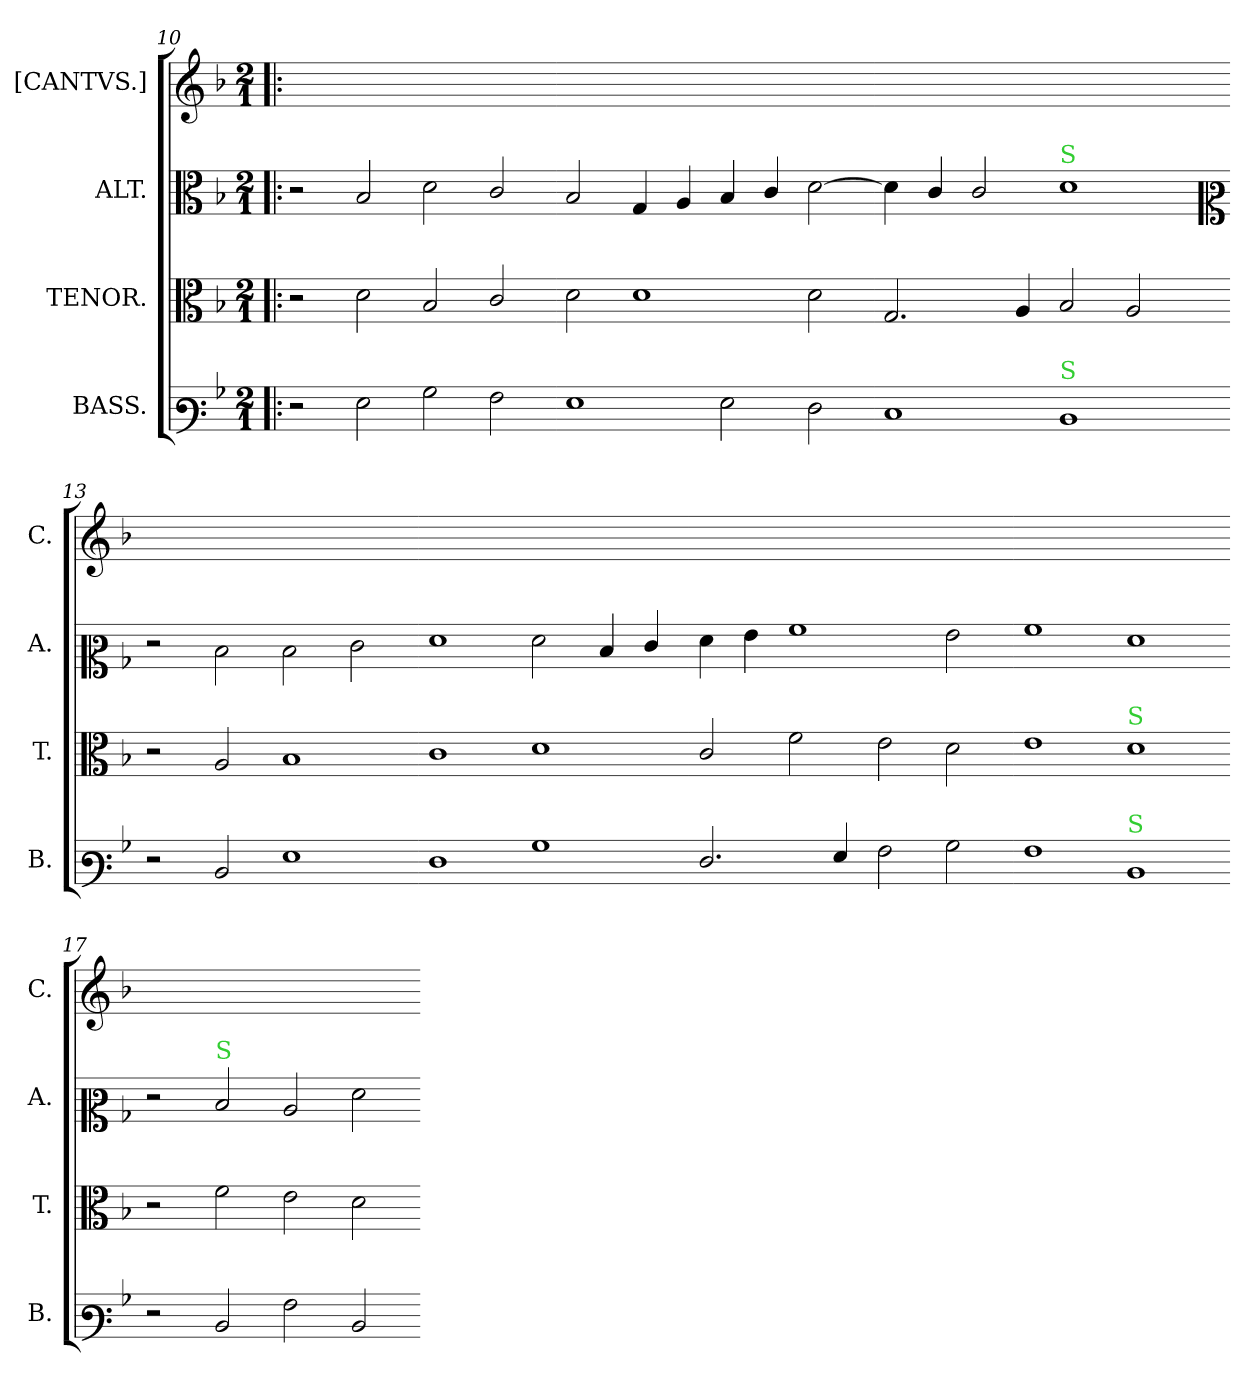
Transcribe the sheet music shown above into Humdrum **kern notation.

**kern	**kern	**kern	**kern
*part4	*part3	*part2	*part1
*staff4	*staff3	*staff2	*staff1
*I"BASS.	*I"TENOR.	*I"ALT.	*I"[CANTVS.]
*I'B.	*I'T.	*I'A.	*I'C.
*clefF3	*clefC3	*clefC3	*clefG2
*k[b-]	*k[b-]	*k[b-]	*k[b-]
*F:	*F:	*F:	*F:
*M2/1	*M2/1	*M2/1	*M2/1
=10!|:	=10!|:	=10!|:	=10!|:
2r	2r	2r	0ryy
2G\	2d\	2B-/	.
2B-\	2B-/	2d\	.
2A\	2c/	2c/	.
=11-	=11-	=11-	=11-
1G	2d\	2B-/	0ryy
.	1d	4G/	.
.	.	4A/	.
2G\	.	4B-/	.
.	.	4c/	.
2F\	2d\	[2d\	.
=12-	=12-	=12-	=12-
1E	2.G/	4d\]	0ryy
.	.	4c/	.
.	.	2c/	.
.	4A/	.	.
!	!	!LO:TX:a:color=limegreen:t=S	!
!LO:TX:a:color=limegreen:t=S	!	!	!
1D	2B-/	1d	.
.	2A/	.	.
=13-	=13-	=13-	=13-
*	*	*clefC2	*
2r	2r	2r	0ryy
2D/	2A/	2d\	.
1G	1B-	2d\	.
.	.	2e\	.
=14-	=14-	=14-	=14-
1F	1c	1f	0ryy
1B-	1d	2f\	.
.	.	4d/	.
.	.	4e/	.
=15-	=15-	=15-	=15-
2.F/	2c/	4f\	0ryy
.	.	4g\	.
.	2f\	1a	.
4G/	.	.	.
2A\	2e\	.	.
2B-\	2d\	2g\	.
=16-	=16-	=16-	=16-
1A	1e	1a	0ryy
!	!LO:TX:a:color=limegreen:t=S	!	!
!LO:TX:a:color=limegreen:t=S	!	!	!
1D	1d	1f	.
=17-	=17-	=17-	=17-
2r	2r	2r	0ryy
!	!	!LO:TX:a:color=limegreen:t=S	!
2D/	2f\	2d/	.
2A\	2e\	2c/	.
2D/	2d\	2f\	.
=-	=-	=-	=-
*-	*-	*-	*-
